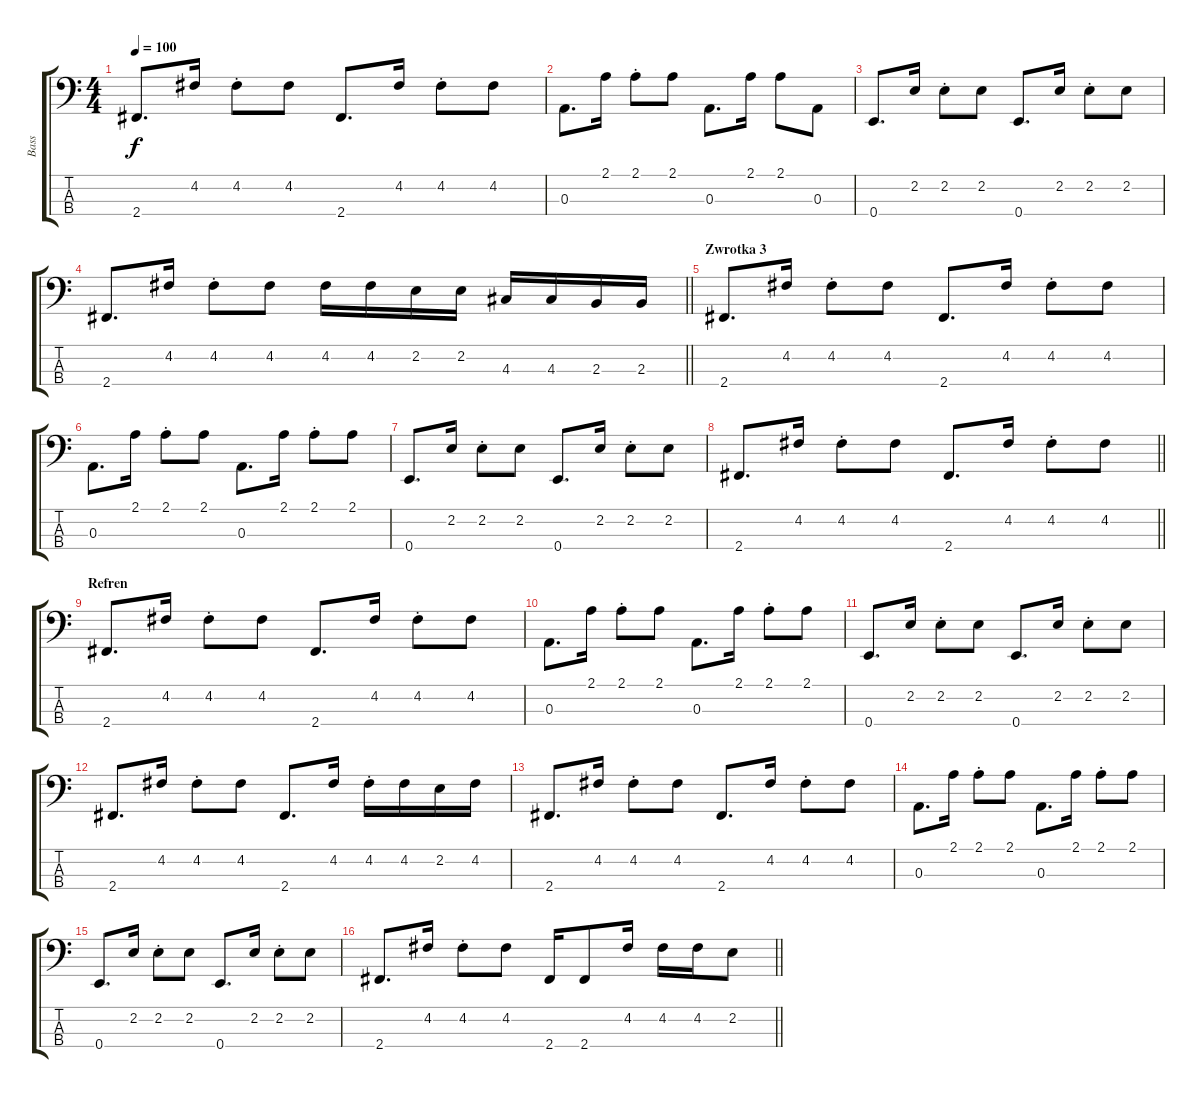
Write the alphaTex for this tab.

\track ("Bass" "Bass") {instrument acousticbass}
\staff {score tabs}
\tuning (G2 D2 A1 E1) {hide}
\ts (4 4)
\tempo 100
\clef f4
\ks c
2.4.8{d dy f} 4.2.16 4.2{st}.8 4.2.8 2.4.8{d} 4.2.16 4.2{st}.8 4.2.8 |
0.3.8{d} 2.1.16 2.1{st}.8 2.1.8 0.3.8{d} 2.1.16 2.1.8 0.3.8 |
0.4.8{d} 2.2.16 2.2{st}.8 2.2.8 0.4.8{d} 2.2.16 2.2{st}.8 2.2.8 |
\barLineRight lightlight
2.4.8{d} 4.2.16 4.2{st}.8 4.2.8 4.2.16 4.2.16 2.2.16 2.2.16 4.3.16 4.3.16 2.3.16 2.3.16 |
\section ("" "Zwrotka 3")
2.4.8{d} 4.2.16 4.2{st}.8 4.2.8 2.4.8{d} 4.2.16 4.2{st}.8 4.2.8 |
0.3.8{d} 2.1.16 2.1{st}.8 2.1.8 0.3.8{d} 2.1.16 2.1{st}.8 2.1.8 |
0.4.8{d} 2.2.16 2.2{st}.8 2.2.8 0.4.8{d} 2.2.16 2.2{st}.8 2.2.8 |
\barLineRight lightlight
2.4.8{d} 4.2.16 4.2{st}.8 4.2.8 2.4.8{d} 4.2.16 4.2{st}.8 4.2.8 |
\section ("" "Refren")
2.4.8{d} 4.2.16 4.2{st}.8 4.2.8 2.4.8{d} 4.2.16 4.2{st}.8 4.2.8 |
0.3.8{d} 2.1.16 2.1{st}.8 2.1.8 0.3.8{d} 2.1.16 2.1{st}.8 2.1.8 |
0.4.8{d} 2.2.16 2.2{st}.8 2.2.8 0.4.8{d} 2.2.16 2.2{st}.8 2.2.8 |
2.4.8{d} 4.2.16 4.2{st}.8 4.2.8 2.4.8{d} 4.2.16 4.2{st}.16 4.2.16 2.2.16 4.2.16 |
2.4.8{d} 4.2.16 4.2{st}.8 4.2.8 2.4.8{d} 4.2.16 4.2{st}.8 4.2.8 |
0.3.8{d} 2.1.16 2.1{st}.8 2.1.8 0.3.8{d} 2.1.16 2.1{st}.8 2.1.8 |
0.4.8{d} 2.2.16 2.2{st}.8 2.2.8 0.4.8{d} 2.2.16 2.2{st}.8 2.2.8 |
\barLineRight lightlight
2.4.8{d} 4.2.16 4.2{st}.8 4.2.8 2.4.16 2.4.8 4.2.16 4.2.16 4.2.16 2.2.8
